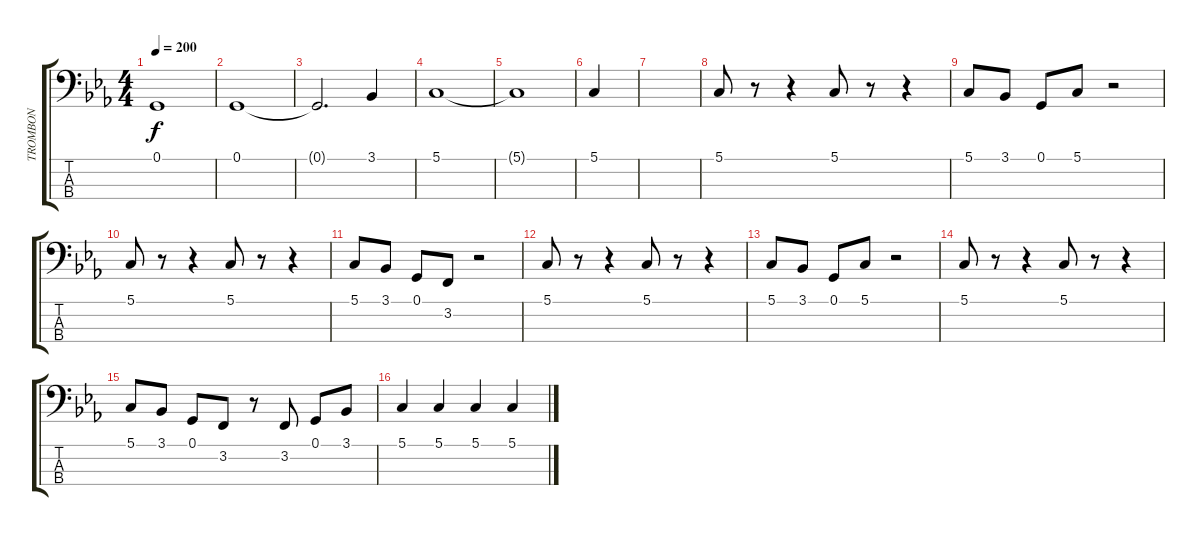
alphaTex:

\track ("TROMBON" "TROMBON") {instrument trombone}
\staff {score tabs}
\tuning (G2 D2 A1 E1) {hide}
\ts (4 4)
\tempo 200
\clef f4
\ks cminor
0.1{t}.1{dy f} |
0.1.1 |
0.1{t}.2{d} 3.1.4 |
5.1.1 |
5.1{t}.1 |
5.1.4 |
|
5.1.8 r.8 r.4 5.1.8 r.8 r.4 |
5.1.8 3.1.8 0.1.8 5.1.8 r.2 |
5.1.8 r.8 r.4 5.1.8 r.8 r.4 |
5.1.8 3.1.8 0.1.8 3.2.8 r.2 |
5.1.8 r.8 r.4 5.1.8 r.8 r.4 |
5.1.8 3.1.8 0.1.8 5.1.8 r.2 |
5.1.8 r.8 r.4 5.1.8 r.8 r.4 |
5.1.8 3.1.8 0.1.8 3.2.8 r.8 3.2.8 0.1.8 3.1.8 |
5.1.4 5.1.4 5.1.4 5.1.4
